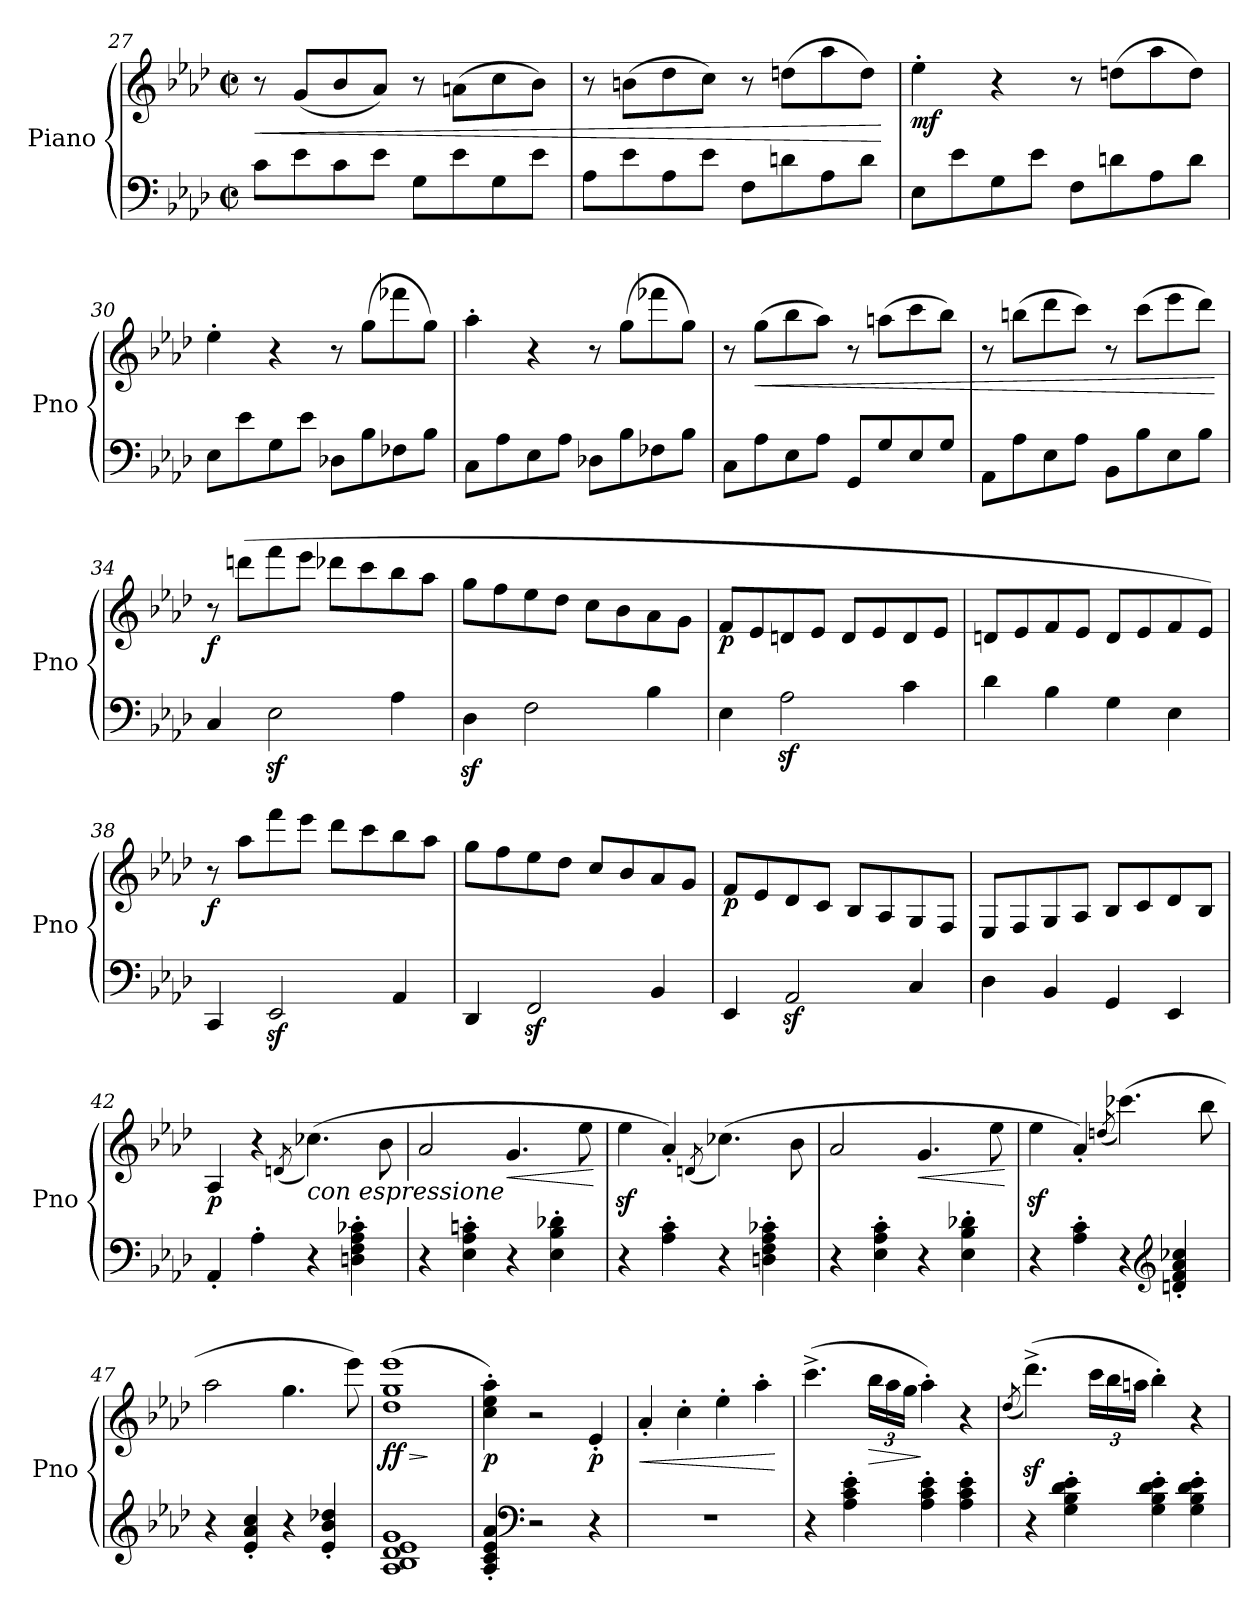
**kern	**kern	**dynam
*part1	*part1	*part1
*staff2	*staff1	*staff1/2
*I"Piano	*	*
*I'Pno	*	*
*clefF4	*clefG2	*
*k[b-e-a-d-]	*k[b-e-a-d-]	*
*M2/2	*M2/2	*
*met(c|)	*met(c|)	*
=27	=27	=27
!	!	!LO:HP:b
8c\L	8r	<
8e-\	(<8g/L	.
8c\	8b-/	.
8e-\J	8a-/J)	.
8G\L	8r	.
8e-\	(>8an\L	.
8G\	8cc\	.
8e-\J	8b-\J)	.
=28	=28	=28
8A-\L	8r	.
8e-\	(>8bn\L	.
8A-\	8dd-\	.
8e-\J	8cc\J)	.
8F\L	8r	.
8dn\	(>8ddn\L	.
8A-\	8aa-\	.
8d\J	8dd\J)	.
.	.	[
=29	=29	=29
!	!	!LO:DY:b
8E-\L	4ee-'\	mf
8e-\	.	.
8G\	4r	.
8e-\J	.	.
8F\L	8r	.
8dn\	(>8ddn\L	.
8A-\	8aa-\	.
8d\J	8dd\J)	.
=30	=30	=30
8E-\L	4ee-'\	.
8e-\	.	.
8G\	4r	.
8e-\J	.	.
8D-X\L	8r	.
!	!	!LO:DY:b
8B-\	(>8gg\L	other-dynamics
8F-X\	8fff-X\	.
8B-\J	8gg\J)	.
!!LO:PB:g=z
=31	=31	=31
8C\L	4aa-'\	.
8A-\	.	.
8E-\	4r	.
8A-\J	.	.
8D-X\L	8r	.
8B-\	(>8gg\L	.
8F-X\	8fff-X\	.
8B-\J	8gg\J)	.
=32	=32	=32
8C\L	8r	.
!	!	!LO:HP:b
8A-\	(>8gg\L	<
8E-\	8bb-\	.
8A-\J	8aa-\J)	.
8GG/L	8r	.
8G/	(>8aan\L	.
8E-/	8ccc\	.
8G/J	8bb-\J)	.
=33	=33	=33
8AA-\L	8r	.
8A-\	(>8bbn\L	.
8E-\	8ddd-\	.
8A-\J	8ccc\J)	.
8BB-\L	8r	.
8B-\	(>8ccc\L	.
8E-\	8eee-\	.
8B-\J	8ddd-\J)	.
.	.	[
=34	=34	=34
!	!	!LO:DY:b
4C/	8r	f
.	(>8dddn\L	.
2E-z<\	8fff\	.
.	8eee-\J	.
.	8ddd-X\L	.
.	8ccc\	.
4A-\	8bb-\	.
.	8aa-\J	.
!!LO:PB:g=z
=35	=35	=35
4D-z<\	8gg\L	.
.	8ff\	.
2F\	8ee-\	.
.	8dd-\J	.
.	8cc\L	.
.	8b-\	.
4B-\	8a-\	.
.	8g\J	.
!!LO:LB:g=z
=36	=36	=36
!	!	!LO:DY:b
4E-\	8f/L	p
.	8e-/	.
2A-z<\	8dn/	.
.	8e-/J	.
.	8d/L	.
.	8e-/	.
4c\	8d/	.
.	8e-/J	.
=37	=37	=37
4d-\	8dn/L	.
.	8e-/	.
4B-\	8f/	.
.	8e-/J	.
4G\	8d/L	.
.	8e-/	.
4E-\	8f/	.
.	8e-/J)	.
=38	=38	=38
!	!	!LO:DY:b
4CC/	8r	f
.	8aa-\L	.
2EE-z</	8fff\	.
.	8eee-\J	.
.	8ddd-\L	.
.	8ccc\	.
4AA-/	8bb-\	.
.	8aa-\J	.
=39	=39	=39
4DD-/	8gg\L	.
.	8ff\	.
2FFz</	8ee-\	.
.	8dd-\J	.
.	8cc/L	.
.	8b-/	.
4BB-/	8a-/	.
.	8g/J	.
=40	=40	=40
!	!	!LO:DY:b
4EE-/	8f/L	p
.	8e-/	.
2AA-z</	8d-/	.
.	8c/J	.
.	8B-/L	.
.	8A-/	.
4C/	8G/	.
.	8F/J	.
!!LO:LB:g=z
=41	=41	=41
4D-\	8E-/L	.
.	8F/	.
4BB-/	8G/	.
.	8A-/J	.
4GG/	8B-/L	.
.	8c/	.
4EE-/	8d-/	.
.	8B-/J	.
=42	=42	=42
!	!	!LO:DY:b
4AA-'/	4A-/	p
4A-'\	4r	.
.	(<8qdn/	.
!	!LO:TX:b:i:t=con espressione	!
4r	(>4.cc-X\)	.
4Dn\' 4F\' 4A-\' 4c-X\'	.	.
.	8b-\	.
=43	=43	=43
4r	2a-/	.
4E-\' 4A-\' 4cn\'	.	.
!	!	!LO:HP:b
4r	4.g/	<
4E-\' 4B-\' 4d-X\'	.	.
.	8ee-\	.
.	.	[
=44	=44	=44
4r	4ee-z<\	.
4A-\' 4c\'	4a-'/)	.
.	(<8qdn/	.
4r	(>4.cc-X\)	.
4Dn\' 4F\' 4A-\' 4c-X\'	.	.
.	8b-\	.
=45	=45	=45
4r	2a-/	.
4E-\' 4A-\' 4c\'	.	.
!	!	!LO:HP:b
4r	4.g/	<
4E-\' 4B-\' 4d-X\'	.	.
.	8ee-\	.
.	.	[
=46	=46	=46
4r	4ee-z<\	.
4A-\' 4c\'	4a-'/)	.
.	(<8qddn/	.
4r	(>4.ccc-X\)	.
*clefG2	*	*
4dn/' 4f/' 4a-/' 4cc-X/'	.	.
.	8bb-\	.
!!LO:LB:g=z
=47	=47	=47
4r	2aa-\	.
4e-/' 4a-/' 4cc/'	.	.
4r	4.gg\	.
4e-/' 4b-/' 4dd-X/'	.	.
.	8eee-\)	.
=48	=48	=48
!	!	!LO:HP:b
!	!	!LO:DY:n=1:b
1A- 1B- 1d- 1e- 1g	(>1dd- 1gg 1eee-	> ff
.	.	]
=49	=49	=49
!	!	!LO:DY:b
4A-/' 4c/' 4e-/' 4a-/'	4cc\' 4ee-\' 4aa-\')	p
*clefF4	*	*
2r	2r	.
!	!	!LO:DY:b
4r	4e-'/	p
=50	=50	=50
!	!	!LO:HP:b
1r	4a-'/	<
.	4cc'\	.
.	4ee-'\	.
.	4aa-'\	.
.	.	[
=51	=51	=51
4r	(>4.ccc^\	.
4A-\' 4c\' 4e-\'	.	.
*	*Xbrackettup	*
!	!	!LO:HP:b
.	24bb-\LL	>
.	24aa-\	.
.	24gg\JJ	.
4A-\' 4c\' 4e-\'	4aa-'\)	]
4A-\' 4c\' 4e-\'	4r	.
=52	=52	=52
.	(>8qdd-/	.
4r	(>4.ddd-z<^\)	.
4G\' 4B-\' 4d-\' 4e-\'	.	.
.	24ccc\LL	.
.	24bb-\	.
.	24aan\JJ	.
4G\' 4B-\' 4d-\' 4e-\'	4bb-'\)	.
4G\' 4B-\' 4d-\' 4e-\'	4r	.
=	=	=
*-	*-	*-
